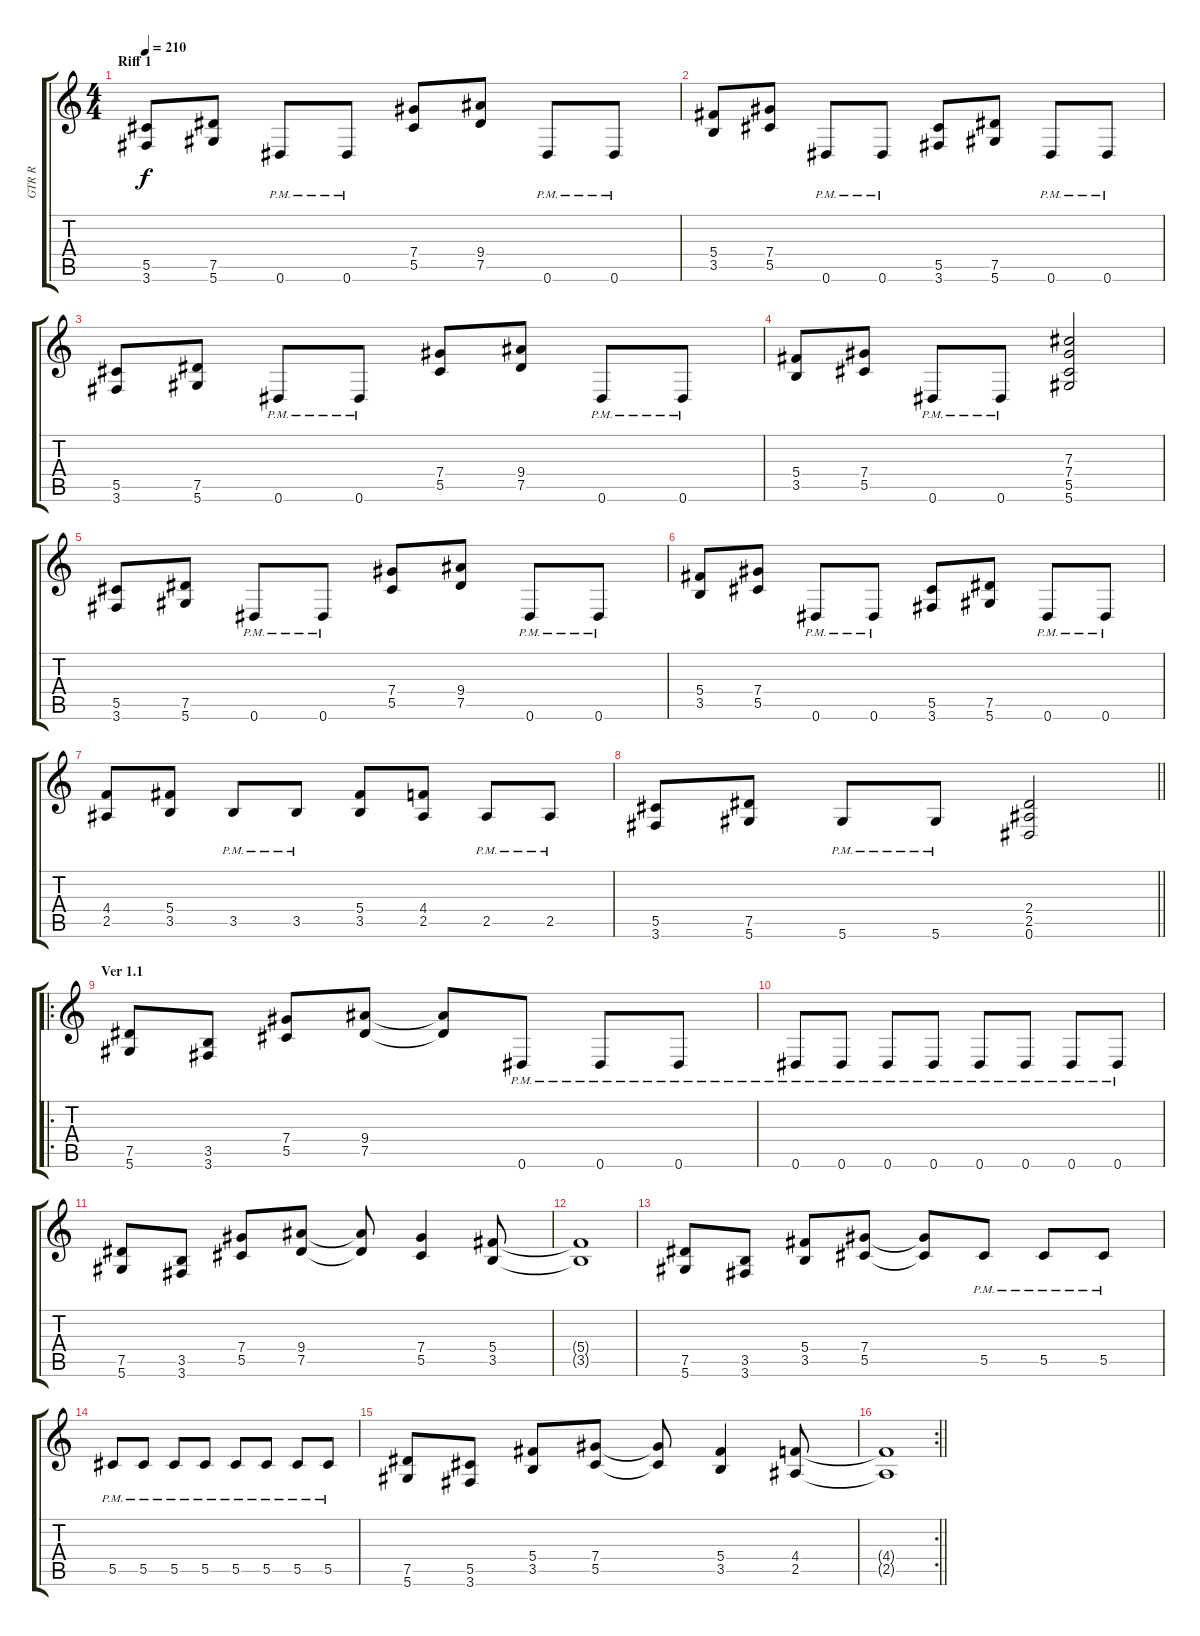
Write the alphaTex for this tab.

\track ("GTR R" "GTR R") {instrument overdrivenguitar}
\staff {score tabs}
\tuning (Eb4 Bb3 Gb3 Db3 Ab2 Eb2) {hide}
\ts (4 4)
\section ("" "Riff 1")
\tempo 210
\clef g2
\ks c
(5.5 3.6).8{dy f} (7.5 5.6).8 0.6{pm}.8 0.6{pm}.8 (7.4 5.5).8 (9.4 7.5).8 0.6{pm}.8 0.6{pm}.8 |
(5.4 3.5).8 (7.4 5.5).8 0.6{pm}.8 0.6{pm}.8 (5.5 3.6).8 (7.5 5.6).8 0.6{pm}.8 0.6{pm}.8 |
(5.5 3.6).8 (7.5 5.6).8 0.6{pm}.8 0.6{pm}.8 (7.4 5.5).8 (9.4 7.5).8 0.6{pm}.8 0.6{pm}.8 |
(5.4 3.5).8 (7.4 5.5).8 0.6{pm}.8 0.6{pm}.8 (7.3 7.4 5.5 5.6).2 |
(5.5 3.6).8 (7.5 5.6).8 0.6{pm}.8 0.6{pm}.8 (7.4 5.5).8 (9.4 7.5).8 0.6{pm}.8 0.6{pm}.8 |
(5.4 3.5).8 (7.4 5.5).8 0.6{pm}.8 0.6{pm}.8 (5.5 3.6).8 (7.5 5.6).8 0.6{pm}.8 0.6{pm}.8 |
(4.4 2.5).8 (5.4 3.5).8 3.5{pm}.8 3.5{pm}.8 (5.4 3.5).8 (4.4 2.5).8 2.5{pm}.8 2.5{pm}.8 |
\barLineRight lightlight
(5.5 3.6).8 (7.5 5.6).8 5.6{pm}.8 5.6{pm}.8 (2.4 2.5 0.6).2 |
\ro
\section ("" "Ver 1.1")
(7.5 5.6).8 (3.5 3.6).8 (7.4 5.5).8 (9.4 7.5).8 (9.4{t} 7.5{t}).8 0.6{pm}.8 0.6{pm}.8 0.6{pm}.8 |
0.6{pm}.8 0.6{pm}.8 0.6{pm}.8 0.6{pm}.8 0.6{pm}.8 0.6{pm}.8 0.6{pm}.8 0.6{pm}.8 |
(7.5 5.6).8 (3.5 3.6).8 (7.4 5.5).8 (9.4 7.5).8 (9.4{t} 7.5{t}).8 (7.4 5.5).4 (5.4 3.5).8 |
(5.4{t} 3.5{t}).1 |
(7.5 5.6).8 (3.5 3.6).8 (5.4 3.5).8 (7.4 5.5).8 (7.4{t} 5.5{t}).8 5.5{pm}.8 5.5{pm}.8 5.5{pm}.8 |
5.5{pm}.8 5.5{pm}.8 5.5{pm}.8 5.5{pm}.8 5.5{pm}.8 5.5{pm}.8 5.5{pm}.8 5.5{pm}.8 |
(7.5 5.6).8 (5.5 3.6).8 (5.4 3.5).8 (7.4 5.5).8 (7.4{t} 5.5{t}).8 (5.4 3.5).4 (4.4 2.5).8 |
\rc 2
\barLineRight lightlight
(4.4{t} 2.5{t}).1
